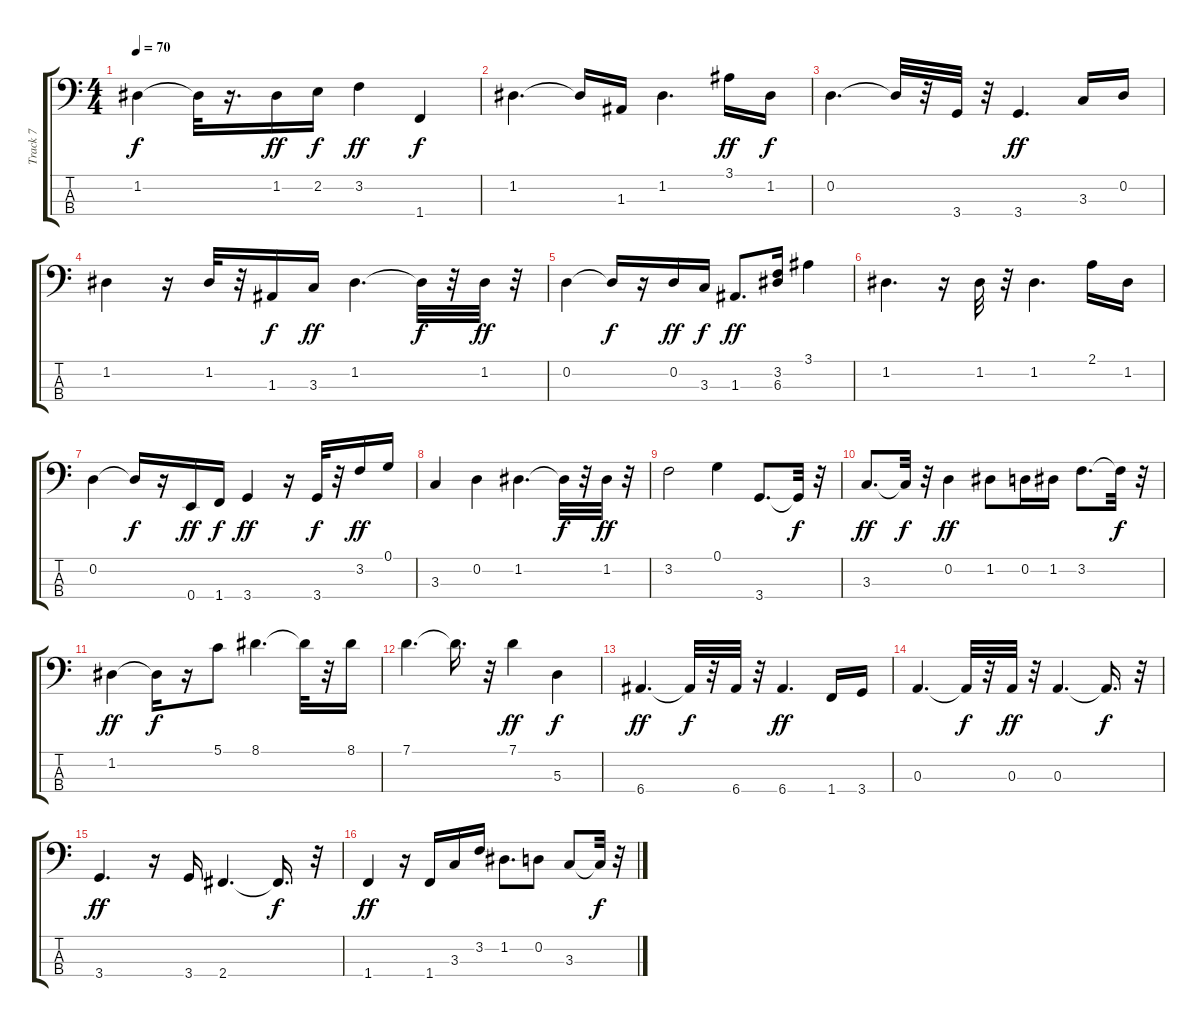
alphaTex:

\track ("Track 7" "Track 7") {instrument fretlessbass}
\staff {score tabs}
\tuning (G2 D2 A1 E1) {hide}
\ts (4 4)
\tempo 70
\clef f4
\ks c
1.2.4{dy f} 1.2{t}.32 r.16{d} 1.2.16{dy ff} 2.2.16{dy f} 3.2.4{dy ff} 1.4.4{dy f} |
1.2.4{d} 1.2{t}.16 1.3.16 1.2.4{d} 3.1.16{dy ff} 1.2.16{dy f} |
0.2.4{d} 0.2{t}.32 r.32 3.4.32 r.32 3.4.4{d dy ff} 3.3.16 0.2.16 |
1.2.4 r.16 1.2.32 r.32 1.3.16{dy f} 3.3.16{dy ff} 1.2.4{d} 1.2{t}.32{dy f} r.32 1.2.32{dy ff} r.32 |
0.2.4 0.2{t}.16{dy f} r.16 0.2.16{dy ff} 3.3.16{dy f} 1.3.8{d dy ff} (3.2 6.3).16 3.1.4 |
1.2.4{d} r.16 1.2.32 r.32 1.2.4{d} 2.1.16 1.2.16 |
0.2.4 0.2{t}.16{dy f} r.16 0.4.16{dy ff} 1.4.16{dy f} 3.4.4{dy ff} r.16 3.4.32{dy f} r.32 3.2.16{dy ff} 0.1.16 |
3.3.4 0.2.4 1.2.4{d} 1.2{t}.32{dy f} r.32 1.2.32{dy ff} r.32 |
3.2.2 0.1.4 3.4.8{d} 3.4{t}.32{dy f} r.32 |
3.3.8{d dy ff} 3.3{t}.32{dy f} r.32 0.2.4{dy ff} 1.2.8 0.2.16 1.2.16 3.2.8{d} 3.2{t}.32{dy f} r.32 |
1.2.4{dy ff} 1.2{t}.16{dy f} r.16 5.1.8 8.1.4{d} 8.1{t}.32 r.32 8.1.16 |
7.1.4{d} 7.1{t}.16{d} r.32 7.1.4{dy ff} 5.3.4{dy f} |
6.4.4{d dy ff} 6.4{t}.32{dy f} r.32 6.4.32 r.32 6.4.4{d dy ff} 1.4.16 3.4.16 |
0.3.4{d} 0.3{t}.32{dy f} r.32 0.3.32{dy ff} r.32 0.3.4{d} 0.3{t}.16{d dy f} r.32 |
3.4.4{d dy ff} r.16 3.4.16 2.4.4{d} 2.4{t}.16{d dy f} r.32 |
1.4.4{dy ff} r.16 1.4.16 3.3.16 3.2.16 1.2.8{d} 0.2.8 3.3.8 3.3{t}.32{dy f} r.32
